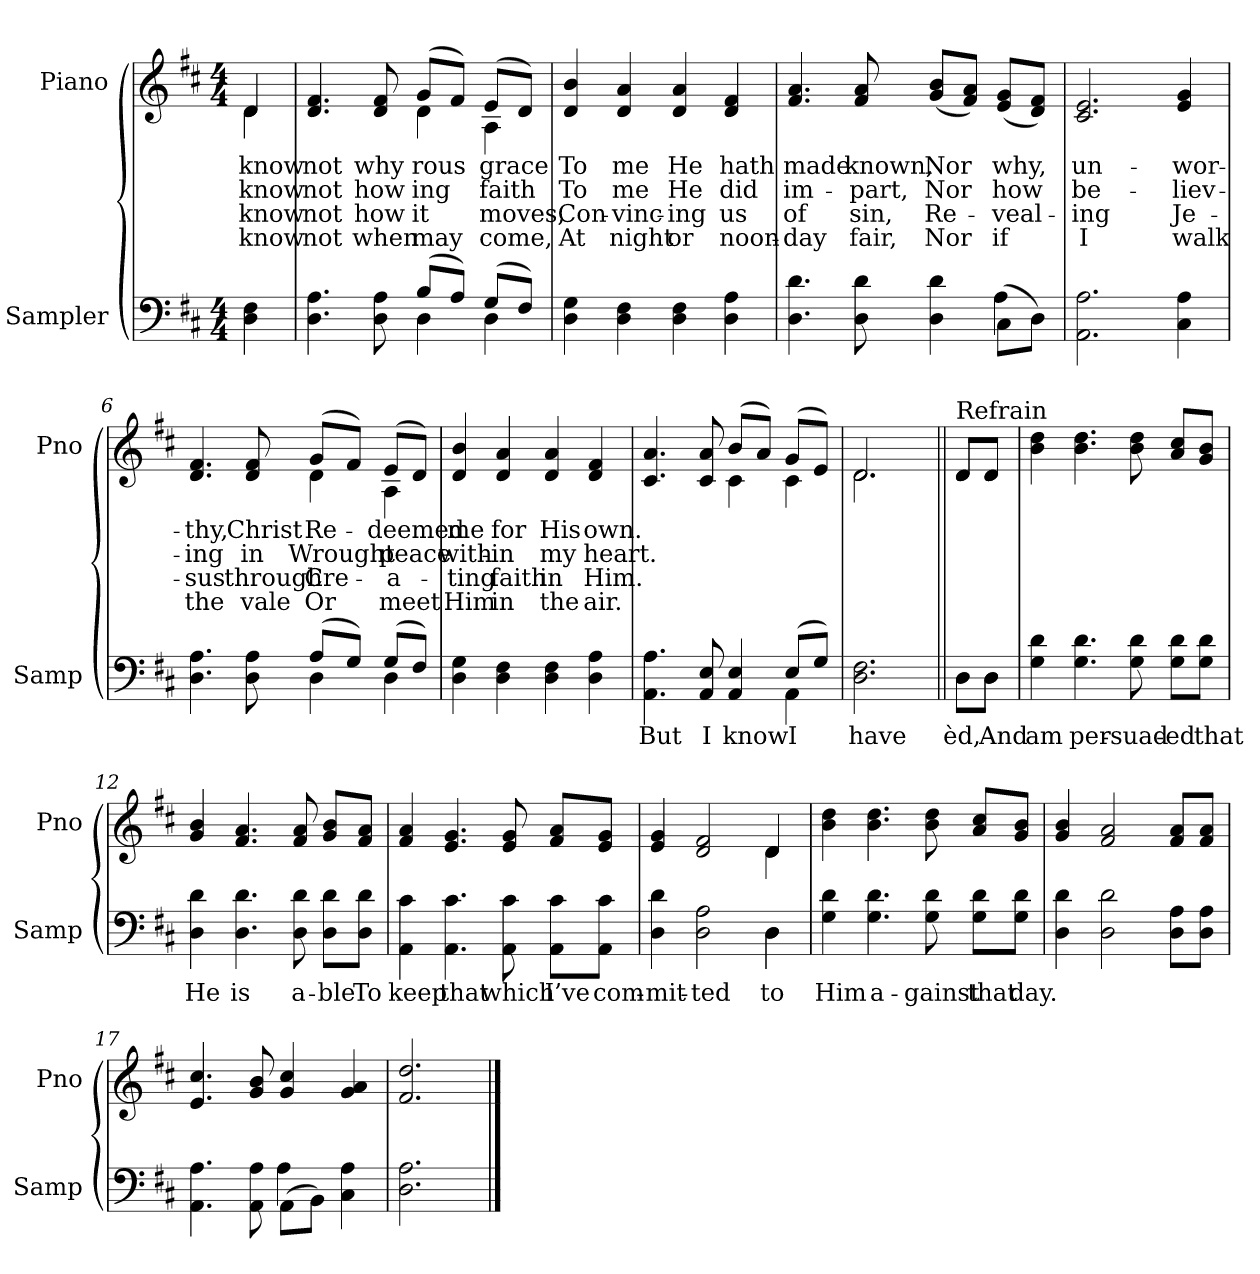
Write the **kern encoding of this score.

**kern	**text	**kern	**text	**text	**text	**text
*part2	*part2	*part1	*part1	*part1	*part1	*part1
*staff2	*staff2	*staff1	*staff1	*staff1	*staff1	*staff1
*I"Sampler	*	*I"Piano	*	*	*	*
*I'Samp	*	*I'Pno	*	*	*	*
*clefF4	*	*clefG2	*	*	*	*
*k[f#c#]	*	*k[f#c#]	*	*	*	*
*D:	*	*D:	*	*	*	*
*M4/4	*	*M4/4	*	*	*	*
=1	=1	=1	=1	=1	=1	=1
*	*	*^	*	*	*	*
4D 4F#	.	4d/	4d	know	know	know	know
=2	=2	=2	=2	=2	=2	=2	=2
*^	*	*	*	*	*	*	*
4.D 4.A	2ryy	.	4.d 4.f#	2ryy	not	not	not	not
8D\ 8A\	.	.	8d 8f#	.	why	how	how	when
(8B/L	4D	.	(8g/L	4d	-rous	-ing	-it	may
8A/J)	.	.	8f#/J)	.	.	.	.	.
(8G/L	4D	.	(8e/L	4A	grace	faith	moves,	come,
8F#/J)	.	.	8d/J)	.	.	.	.	.
*v	*v	*	*	*	*	*	*	*
*	*	*v	*v	*	*	*	*
=3	=3	=3	=3	=3	=3	=3
4D 4G	.	4d 4b	To	To	Con-	At
4D 4F#	.	4d 4a	me	me	-vinc-	night
4D 4F#	.	4d 4a	He	He	-ing	or
4D 4A	.	4d 4f#	hath	did	us	noon-
=4	=4	=4	=4	=4	=4	=4
*^	*	*	*	*	*	*
4.D 4.d	2.ryy	.	4.f# 4.a	made	im-	of	-day
8D 8d	.	.	8f# 8a	known,	-part,	sin,	fair,
4D 4d	.	.	(8g/ 8b/L	Nor	Nor	Re-	Nor
.	.	.	8f#/ 8a/J)	.	.	.	.
(8C#\L	4A	.	(8e/ 8g/L	why,	how	-veal-	if
8D\J)	.	.	8d/ 8f#/J)	.	.	.	.
*v	*v	*	*	*	*	*	*
=5	=5	=5	=5	=5	=5	=5
2.AA 2.A	.	2.c# 2.e	un-	be-	-ing	I
4C# 4A	.	4e 4g	-wor-	-liev-	Je-	walk
=6	=6	=6	=6	=6	=6	=6
*^	*	*^	*	*	*	*
4.D 4.A	2ryy	.	4.d 4.f#	2ryy	-thy,	-ing	-sus	the
8D\ 8A\	.	.	8d 8f#	.	Christ	in	through	vale
(8A/L	4D	.	(8g/L	4d	Re-	Wrought	Cre-	Or
8G/J)	.	.	8f#/J)	.	.	.	.	.
(8G/L	4D	.	(8e/L	4A	-deemed	peace	-a-	meet
8F#/J)	.	.	8d/J)	.	.	.	.	.
*v	*v	*	*	*	*	*	*	*
*	*	*v	*v	*	*	*	*
=7	=7	=7	=7	=7	=7	=7
4D 4G	.	4d 4b	me	with-	-ting	Him
4D 4F#	.	4d 4a	for	-in	faith	in
4D 4F#	.	4d 4a	His	my	in	the
4D 4A	.	4d 4f#	own.	heart.	Him.	air.
=8	=8	=8	=8	=8	=8	=8
*^	*	*^	*	*	*	*
4.AA 4.A	2.ryy	But	4.c# 4.a	2ryy	.	.	.	.
8AA 8E	.	I	8c# 8a	.	.	.	.	.
4AA 4E	.	know	(8b/L	4c#	.	.	.	.
.	.	.	8a/J)	.	.	.	.	.
(8E/L	4AA	I	(8g/L	4c#	.	.	.	.
8G/J)	.	.	8e/J)	.	.	.	.	.
*v	*v	*	*	*	*	*	*	*
=9	=9	=9	=9	=9	=9	=9	=9
2.D 2.F#	have	2.d/	2.d	.	.	.	.
=10||	=10||	=10||	=10||	=10||	=10||	=10||	=10||
*^	*	*	*	*	*	*	*
!	!	!	!LO:TX:t=Refrain	!	!	!	!	!
8D\L	8D\L	-èd,	8d/L	8d/L	.	.	.	.
8D\J	8D\J	And	8d/J	8d/J	.	.	.	.
*v	*v	*	*	*	*	*	*	*
*	*	*v	*v	*	*	*	*
=11	=11	=11	=11	=11	=11	=11
4G 4d	am	4b 4dd	.	.	.	.
4.G 4.d	per-	4.b 4.dd	.	.	.	.
8G 8d	-suad-	8b 8dd	.	.	.	.
8G\ 8d\L	-ed	8a/ 8cc#/L	.	.	.	.
8G\ 8d\J	that	8g/ 8b/J	.	.	.	.
=12	=12	=12	=12	=12	=12	=12
4D 4d	He	4g 4b	.	.	.	.
4.D 4.d	is	4.f# 4.a	.	.	.	.
8D 8d	a-	8f# 8a	.	.	.	.
8D\ 8d\L	-ble	8g/ 8b/L	.	.	.	.
8D\ 8d\J	To	8f#/ 8a/J	.	.	.	.
=13	=13	=13	=13	=13	=13	=13
4AA 4c#	keep	4f# 4a	.	.	.	.
4.AA 4.c#	that	4.e 4.g	.	.	.	.
8AA 8c#	which	8e 8g	.	.	.	.
8AA\ 8c#\L	I’ve	8f#/ 8a/L	.	.	.	.
8AA\ 8c#\J	com-	8e/ 8g/J	.	.	.	.
=14	=14	=14	=14	=14	=14	=14
*^	*	*^	*	*	*	*
4D 4d	2.ryy	-mit-	4e 4g	2.ryy	.	.	.	.
2D 2A	.	-ted	2d 2f#	.	.	.	.	.
4D\	4D	-to	4d/	4d	.	.	.	.
*v	*v	*	*	*	*	*	*	*
*	*	*v	*v	*	*	*	*
=15	=15	=15	=15	=15	=15	=15
4G 4d	Him	4b 4dd	.	.	.	.
4.G 4.d	a-	4.b 4.dd	.	.	.	.
8G 8d	-gainst	8b 8dd	.	.	.	.
8G\ 8d\L	that	8a/ 8cc#/L	.	.	.	.
8G\ 8d\J	day.	8g/ 8b/J	.	.	.	.
=16	=16	=16	=16	=16	=16	=16
4D 4d	.	4g 4b	.	.	.	.
2D 2d	.	2f# 2a	.	.	.	.
8D\ 8A\L	.	8f#/ 8a/L	.	.	.	.
8D\ 8A\J	.	8f#/ 8a/J	.	.	.	.
=17	=17	=17	=17	=17	=17	=17
*^	*	*	*	*	*	*
4.AA 4.A	2ryy	.	4.e 4.cc#	.	.	.	.
8AA 8A	.	.	8g 8b	.	.	.	.
(8AA\L	4A	.	4g 4cc#	.	.	.	.
8BB\J)	.	.	.	.	.	.	.
4C# 4A	4ryy	.	4g 4a	.	.	.	.
*v	*v	*	*	*	*	*	*
=18	=18	=18	=18	=18	=18	=18
2.D 2.A	.	2.f# 2.dd	.	.	.	.
==	==	==	==	==	==	==
*-	*-	*-	*-	*-	*-	*-
